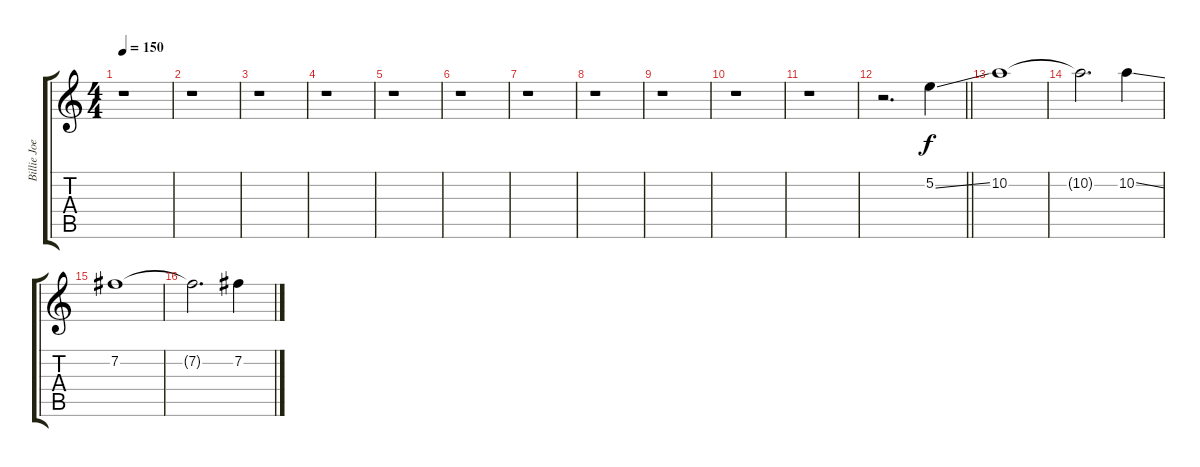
\track ("Billie Joe Armstrong (Solo Guitar)" "Billie Joe") {instrument distortionguitar}
\staff {score tabs}
\tuning (E4 B3 G3 D3 A2 E2) {hide}
\ts (4 4)
\tempo 150
\clef g2
\ks c
r.1{dy f} |
r.1 |
r.1 |
r.1 |
r.1 |
r.1 |
r.1 |
r.1 |
r.1 |
r.1 |
r.1 |
\barLineRight lightlight
r.2{d} 5.2{ss}.4 |
10.2.1 |
10.2{t}.2{d} 10.2{ss}.4 |
7.2.1 |
7.2{t}.2{d} 7.2{ss}.4
